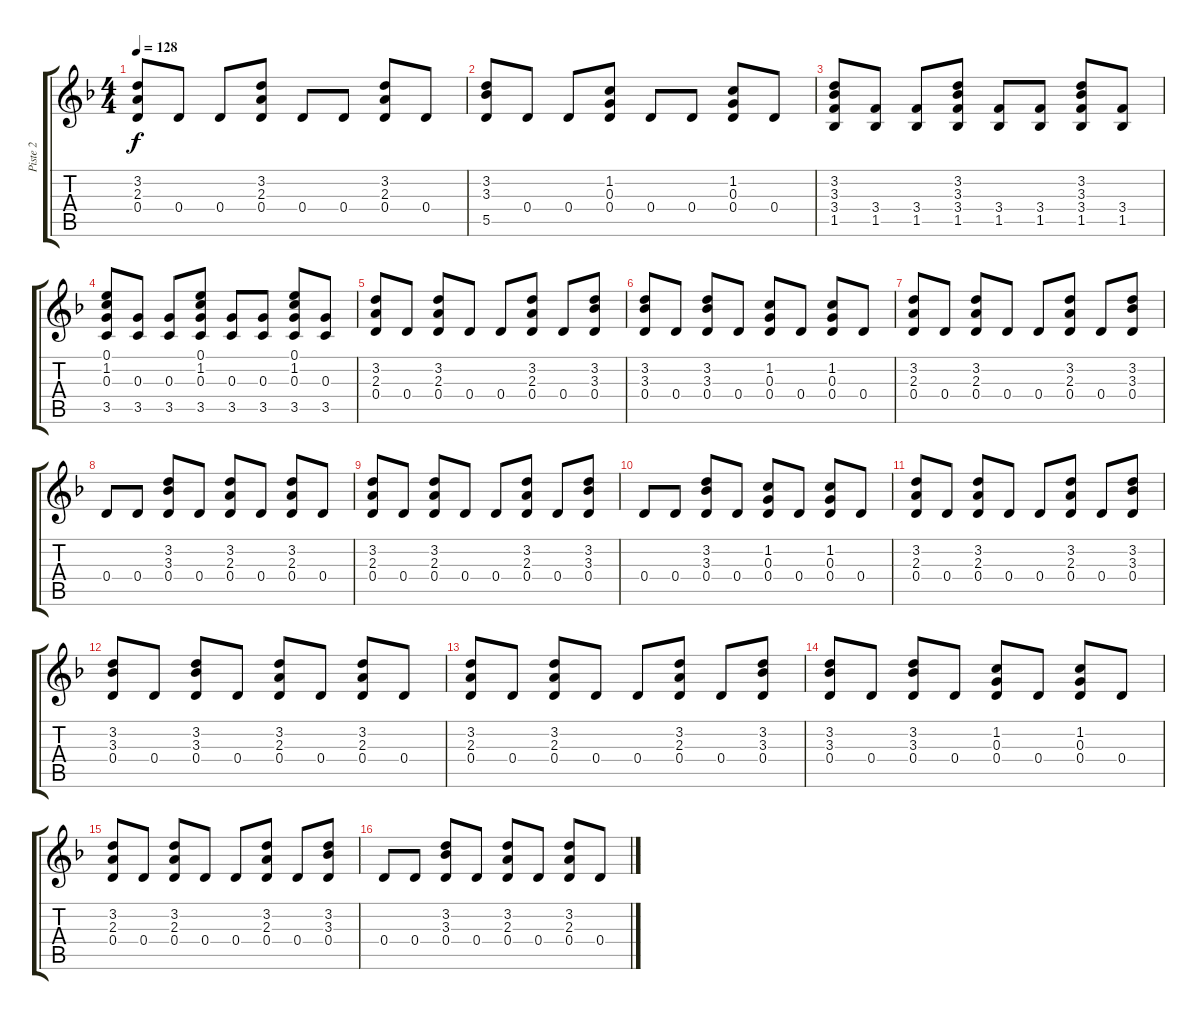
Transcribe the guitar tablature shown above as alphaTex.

\track ("Piste 2" "Piste 2") {instrument acousticguitarnylon}
\staff {score tabs}
\tuning (E4 B3 G3 D3 A2 E2) {hide}
\ts (4 4)
\tempo 128
\clef g2
\ks f
(3.2 2.3 0.4).8{dy f} 0.4.8 0.4.8 (3.2 2.3 0.4).8 0.4.8 0.4.8 (3.2 2.3 0.4).8 0.4.8 |
(3.2 3.3 5.5).8 0.4.8 0.4.8 (1.2 0.3 0.4).8 0.4.8 0.4.8 (1.2 0.3 0.4).8 0.4.8 |
(3.2 3.3 3.4 1.5).8 (3.4 1.5).8 (3.4 1.5).8 (3.2 3.3 3.4 1.5).8 (3.4 1.5).8 (3.4 1.5).8 (3.2 3.3 3.4 1.5).8 (3.4 1.5).8 |
(0.1 1.2 0.3 3.5).8 (0.3 3.5).8 (0.3 3.5).8 (0.1 1.2 0.3 3.5).8 (0.3 3.5).8 (0.3 3.5).8 (0.1 1.2 0.3 3.5).8 (0.3 3.5).8 |
(3.2 2.3 0.4).8 0.4.8 (3.2 2.3 0.4).8 0.4.8 0.4.8 (3.2 2.3 0.4).8 0.4.8 (3.2 3.3 0.4).8 |
(3.2 3.3 0.4).8 0.4.8 (3.2 3.3 0.4).8 0.4.8 (1.2 0.3 0.4).8 0.4.8 (1.2 0.3 0.4).8 0.4.8 |
(3.2 2.3 0.4).8 0.4.8 (3.2 2.3 0.4).8 0.4.8 0.4.8 (3.2 2.3 0.4).8 0.4.8 (3.2 3.3 0.4).8 |
0.4.8 0.4.8 (3.2 3.3 0.4).8 0.4.8 (3.2 2.3 0.4).8 0.4.8 (3.2 2.3 0.4).8 0.4.8 |
(3.2 2.3 0.4).8 0.4.8 (3.2 2.3 0.4).8 0.4.8 0.4.8 (3.2 2.3 0.4).8 0.4.8 (3.2 3.3 0.4).8 |
0.4.8 0.4.8 (3.2 3.3 0.4).8 0.4.8 (1.2 0.3 0.4).8 0.4.8 (1.2 0.3 0.4).8 0.4.8 |
(3.2 2.3 0.4).8 0.4.8 (3.2 2.3 0.4).8 0.4.8 0.4.8 (3.2 2.3 0.4).8 0.4.8 (3.2 3.3 0.4).8 |
(3.2 3.3 0.4).8 0.4.8 (3.2 3.3 0.4).8 0.4.8 (3.2 2.3 0.4).8 0.4.8 (3.2 2.3 0.4).8 0.4.8 |
(3.2 2.3 0.4).8 0.4.8 (3.2 2.3 0.4).8 0.4.8 0.4.8 (3.2 2.3 0.4).8 0.4.8 (3.2 3.3 0.4).8 |
(3.2 3.3 0.4).8 0.4.8 (3.2 3.3 0.4).8 0.4.8 (1.2 0.3 0.4).8 0.4.8 (1.2 0.3 0.4).8 0.4.8 |
(3.2 2.3 0.4).8 0.4.8 (3.2 2.3 0.4).8 0.4.8 0.4.8 (3.2 2.3 0.4).8 0.4.8 (3.2 3.3 0.4).8 |
0.4.8 0.4.8 (3.2 3.3 0.4).8 0.4.8 (3.2 2.3 0.4).8 0.4.8 (3.2 2.3 0.4).8 0.4.8
